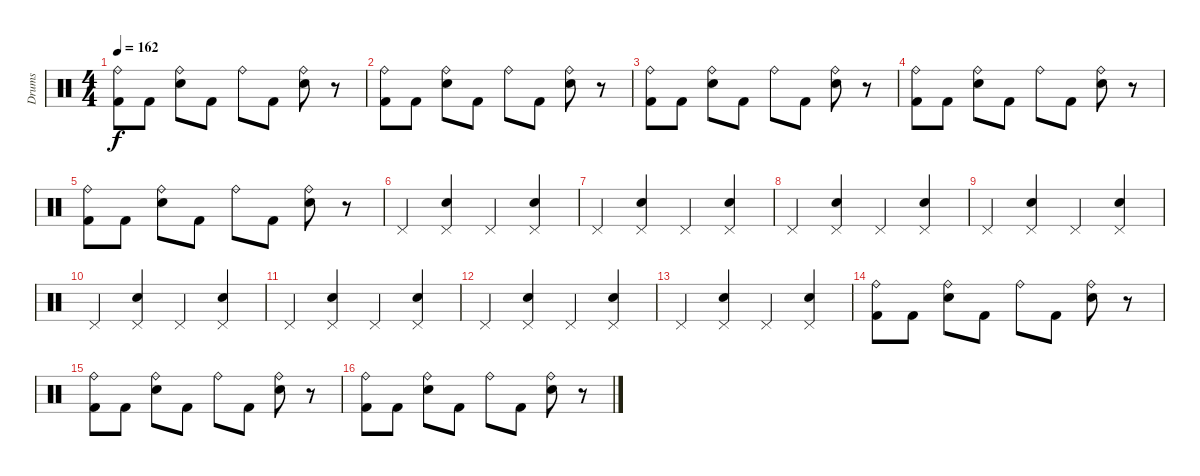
\track ("Drums" "Drums") {instrument percussion}
\staff {score}
\articulation defaults
\ts (4 4)
\tempo 162
\clef neutral
\ks c
("Kick (hit) 2" "Ride (bell)").8{dy f} "Kick (hit) 2".8 ("Electric Snare (hit)" "Ride (bell)").8 "Kick (hit) 2".8 "Ride (bell)".8 "Kick (hit) 2".8 ("Electric Snare (hit)" "Ride (bell)").8 r.8 |
("Kick (hit) 2" "Ride (bell)").8 "Kick (hit) 2".8 ("Electric Snare (hit)" "Ride (bell)").8 "Kick (hit) 2".8 "Ride (bell)".8 "Kick (hit) 2".8 ("Electric Snare (hit)" "Ride (bell)").8 r.8 |
("Kick (hit) 2" "Ride (bell)").8 "Kick (hit) 2".8 ("Electric Snare (hit)" "Ride (bell)").8 "Kick (hit) 2".8 "Ride (bell)".8 "Kick (hit) 2".8 ("Electric Snare (hit)" "Ride (bell)").8 r.8 |
("Kick (hit) 2" "Ride (bell)").8 "Kick (hit) 2".8 ("Electric Snare (hit)" "Ride (bell)").8 "Kick (hit) 2".8 "Ride (bell)".8 "Kick (hit) 2".8 ("Electric Snare (hit)" "Ride (bell)").8 r.8 |
("Kick (hit) 2" "Ride (bell)").8 "Kick (hit) 2".8 ("Electric Snare (hit)" "Ride (bell)").8 "Kick (hit) 2".8 "Ride (bell)".8 "Kick (hit) 2".8 ("Electric Snare (hit)" "Ride (bell)").8 r.8 |
"Pedal Hi-Hat (hit)".4 ("Electric Snare (hit)" "Pedal Hi-Hat (hit)").4 "Pedal Hi-Hat (hit)".4 ("Electric Snare (hit)" "Pedal Hi-Hat (hit)").4 |
"Pedal Hi-Hat (hit)".4 ("Electric Snare (hit)" "Pedal Hi-Hat (hit)").4 "Pedal Hi-Hat (hit)".4 ("Electric Snare (hit)" "Pedal Hi-Hat (hit)").4 |
"Pedal Hi-Hat (hit)".4 ("Electric Snare (hit)" "Pedal Hi-Hat (hit)").4 "Pedal Hi-Hat (hit)".4 ("Electric Snare (hit)" "Pedal Hi-Hat (hit)").4 |
"Pedal Hi-Hat (hit)".4 ("Electric Snare (hit)" "Pedal Hi-Hat (hit)").4 "Pedal Hi-Hat (hit)".4 ("Electric Snare (hit)" "Pedal Hi-Hat (hit)").4 |
"Pedal Hi-Hat (hit)".4 ("Electric Snare (hit)" "Pedal Hi-Hat (hit)").4 "Pedal Hi-Hat (hit)".4 ("Electric Snare (hit)" "Pedal Hi-Hat (hit)").4 |
"Pedal Hi-Hat (hit)".4 ("Electric Snare (hit)" "Pedal Hi-Hat (hit)").4 "Pedal Hi-Hat (hit)".4 ("Electric Snare (hit)" "Pedal Hi-Hat (hit)").4 |
"Pedal Hi-Hat (hit)".4 ("Electric Snare (hit)" "Pedal Hi-Hat (hit)").4 "Pedal Hi-Hat (hit)".4 ("Electric Snare (hit)" "Pedal Hi-Hat (hit)").4 |
"Pedal Hi-Hat (hit)".4 ("Electric Snare (hit)" "Pedal Hi-Hat (hit)").4 "Pedal Hi-Hat (hit)".4 ("Electric Snare (hit)" "Pedal Hi-Hat (hit)").4 |
("Kick (hit) 2" "Ride (bell)").8 "Kick (hit) 2".8 ("Electric Snare (hit)" "Ride (bell)").8 "Kick (hit) 2".8 "Ride (bell)".8 "Kick (hit) 2".8 ("Electric Snare (hit)" "Ride (bell)").8 r.8 |
("Kick (hit) 2" "Ride (bell)").8 "Kick (hit) 2".8 ("Electric Snare (hit)" "Ride (bell)").8 "Kick (hit) 2".8 "Ride (bell)".8 "Kick (hit) 2".8 ("Electric Snare (hit)" "Ride (bell)").8 r.8 |
("Kick (hit) 2" "Ride (bell)").8 "Kick (hit) 2".8 ("Electric Snare (hit)" "Ride (bell)").8 "Kick (hit) 2".8 "Ride (bell)".8 "Kick (hit) 2".8 ("Electric Snare (hit)" "Ride (bell)").8 r.8
